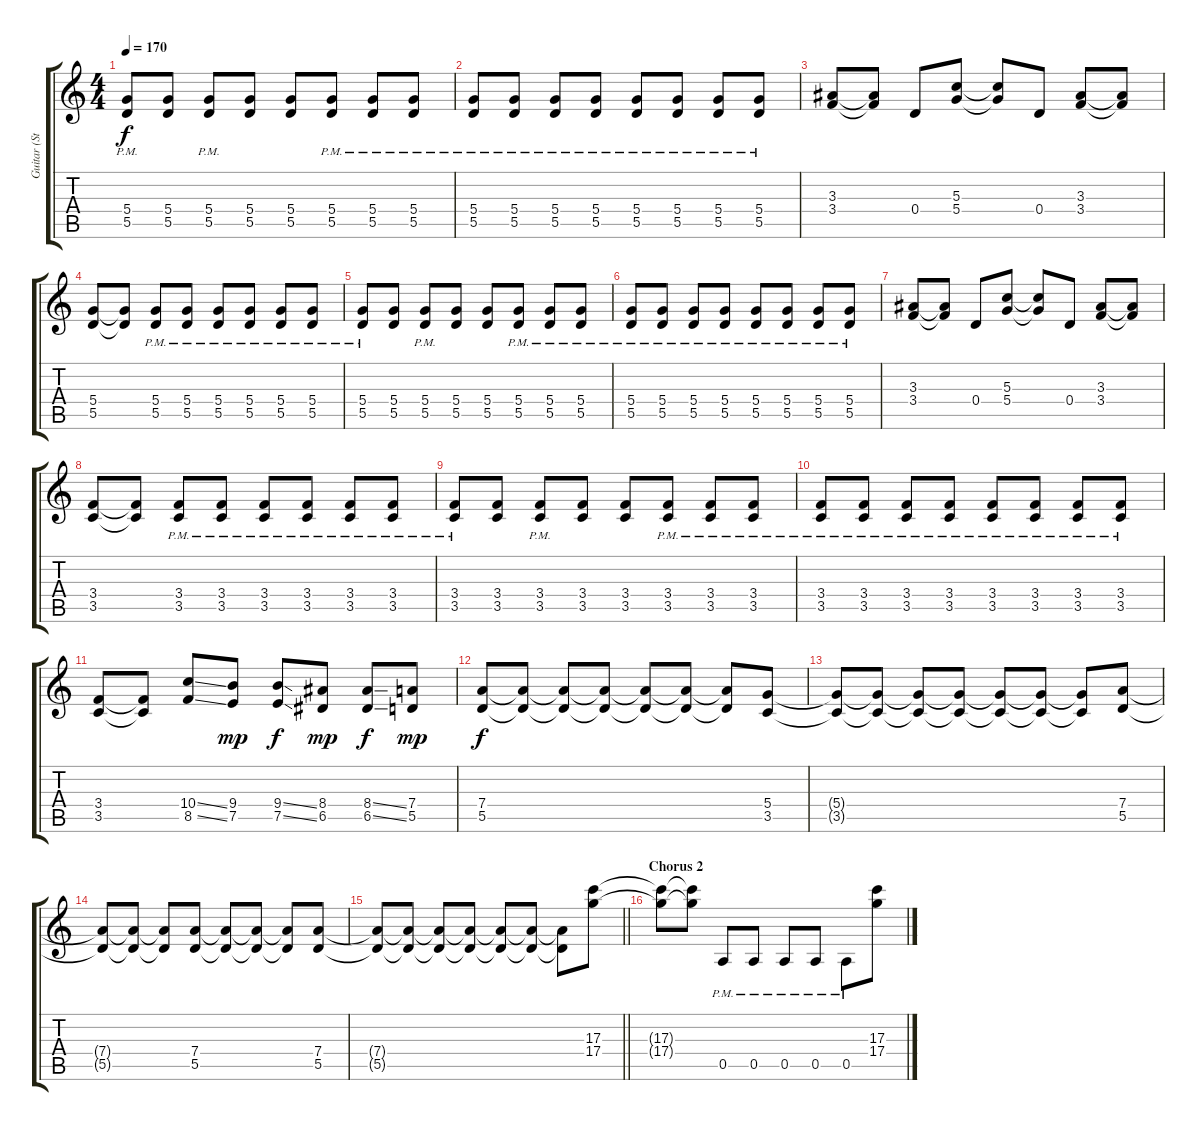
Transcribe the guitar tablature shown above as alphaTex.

\track ("Guitar (Steve Morse)" "Guitar (St") {instrument overdrivenguitar}
\staff {score tabs}
\tuning (E4 B3 G3 D3 A2 E2) {hide}
\ts (4 4)
\tempo 170
\clef g2
\ks c
(5.4{pm} 5.5{pm}).8{dy f} (5.4 5.5).8 (5.4{pm} 5.5{pm}).8 (5.4 5.5).8 (5.4 5.5).8 (5.4{pm} 5.5{pm}).8 (5.4{pm} 5.5{pm}).8 (5.4{pm} 5.5{pm}).8 |
(5.4{pm} 5.5{pm}).8 (5.4{pm} 5.5{pm}).8 (5.4{pm} 5.5{pm}).8 (5.4{pm} 5.5{pm}).8 (5.4{pm} 5.5{pm}).8 (5.4{pm} 5.5{pm}).8 (5.4{pm} 5.5{pm}).8 (5.4{pm} 5.5{pm}).8 |
(3.3 3.4).8 (3.3{t} 3.4{t}).8 0.4.8 (5.3 5.4).8 (5.3{t} 5.4{t}).8 0.4.8 (3.3 3.4).8 (3.3{t} 3.4{t}).8 |
(5.4 5.5).8 (5.4{t} 5.5{t}).8 (5.4{pm} 5.5{pm}).8 (5.4{pm} 5.5{pm}).8 (5.4{pm} 5.5{pm}).8 (5.4{pm} 5.5{pm}).8 (5.4{pm} 5.5{pm}).8 (5.4{pm} 5.5{pm}).8 |
(5.4{pm} 5.5{pm}).8 (5.4 5.5).8 (5.4{pm} 5.5{pm}).8 (5.4 5.5).8 (5.4 5.5).8 (5.4{pm} 5.5{pm}).8 (5.4{pm} 5.5{pm}).8 (5.4{pm} 5.5{pm}).8 |
(5.4{pm} 5.5{pm}).8 (5.4{pm} 5.5{pm}).8 (5.4{pm} 5.5{pm}).8 (5.4{pm} 5.5{pm}).8 (5.4{pm} 5.5{pm}).8 (5.4{pm} 5.5{pm}).8 (5.4{pm} 5.5{pm}).8 (5.4{pm} 5.5{pm}).8 |
(3.3 3.4).8 (3.3{t} 3.4{t}).8 0.4.8 (5.3 5.4).8 (5.3{t} 5.4{t}).8 0.4.8 (3.3 3.4).8 (3.3{t} 3.4{t}).8 |
(3.4 3.5).8 (3.4{t} 3.5{t}).8 (3.4{pm} 3.5{pm}).8 (3.4{pm} 3.5{pm}).8 (3.4{pm} 3.5{pm}).8 (3.4{pm} 3.5{pm}).8 (3.4{pm} 3.5{pm}).8 (3.4{pm} 3.5{pm}).8 |
(3.4{pm} 3.5{pm}).8 (3.4 3.5).8 (3.4{pm} 3.5{pm}).8 (3.4 3.5).8 (3.4 3.5).8 (3.4{pm} 3.5{pm}).8 (3.4{pm} 3.5{pm}).8 (3.4{pm} 3.5{pm}).8 |
(3.4{pm} 3.5{pm}).8 (3.4{pm} 3.5{pm}).8 (3.4{pm} 3.5{pm}).8 (3.4{pm} 3.5{pm}).8 (3.4{pm} 3.5{pm}).8 (3.4{pm} 3.5{pm}).8 (3.4{pm} 3.5{pm}).8 (3.4{pm} 3.5{pm}).8 |
(3.4 3.5).8 (3.4{t} 3.5{t}).8 (10.4{ss} 8.5{ss}).8 (9.4 7.5).8{dy mp} (9.4{ss} 7.5{ss}).8{dy f} (8.4 6.5).8{dy mp} (8.4{ss} 6.5{ss}).8{dy f} (7.4 5.5).8{dy mp} |
(7.4 5.5).8{dy f} (7.4{t} 5.5{t}).8 (7.4{t} 5.5{t}).8 (7.4{t} 5.5{t}).8 (7.4{t} 5.5{t}).8 (7.4{t} 5.5{t}).8 (7.4{t} 5.5{t}).8 (5.4 3.5).8 |
(5.4{t} 3.5{t}).8 (5.4{t} 3.5{t}).8 (5.4{t} 3.5{t}).8 (5.4{t} 3.5{t}).8 (5.4{t} 3.5{t}).8 (5.4{t} 3.5{t}).8 (5.4{t} 3.5{t}).8 (7.4 5.5).8 |
(7.4{t} 5.5{t}).8 (7.4{t} 5.5{t}).8 (7.4{t} 5.5{t}).8 (7.4 5.5).8 (7.4{t} 5.5{t}).8 (7.4{t} 5.5{t}).8 (7.4{t} 5.5{t}).8 (7.4 5.5).8 |
\barLineRight lightlight
(7.4{t} 5.5{t}).8 (7.4{t} 5.5{t}).8 (7.4{t} 5.5{t}).8 (7.4{t} 5.5{t}).8 (7.4{t} 5.5{t}).8 (7.4{t} 5.5{t}).8 (7.4{t} 5.5{t}).8 (17.3 17.4).8 |
\section ("" "Chorus 2")
(17.3{t} 17.4{t}).8 (17.3{t} 17.4{t}).8 0.5{pm}.8 0.5{pm}.8 0.5{pm}.8 0.5{pm}.8 0.5{pm}.8 (17.3 17.4).8
